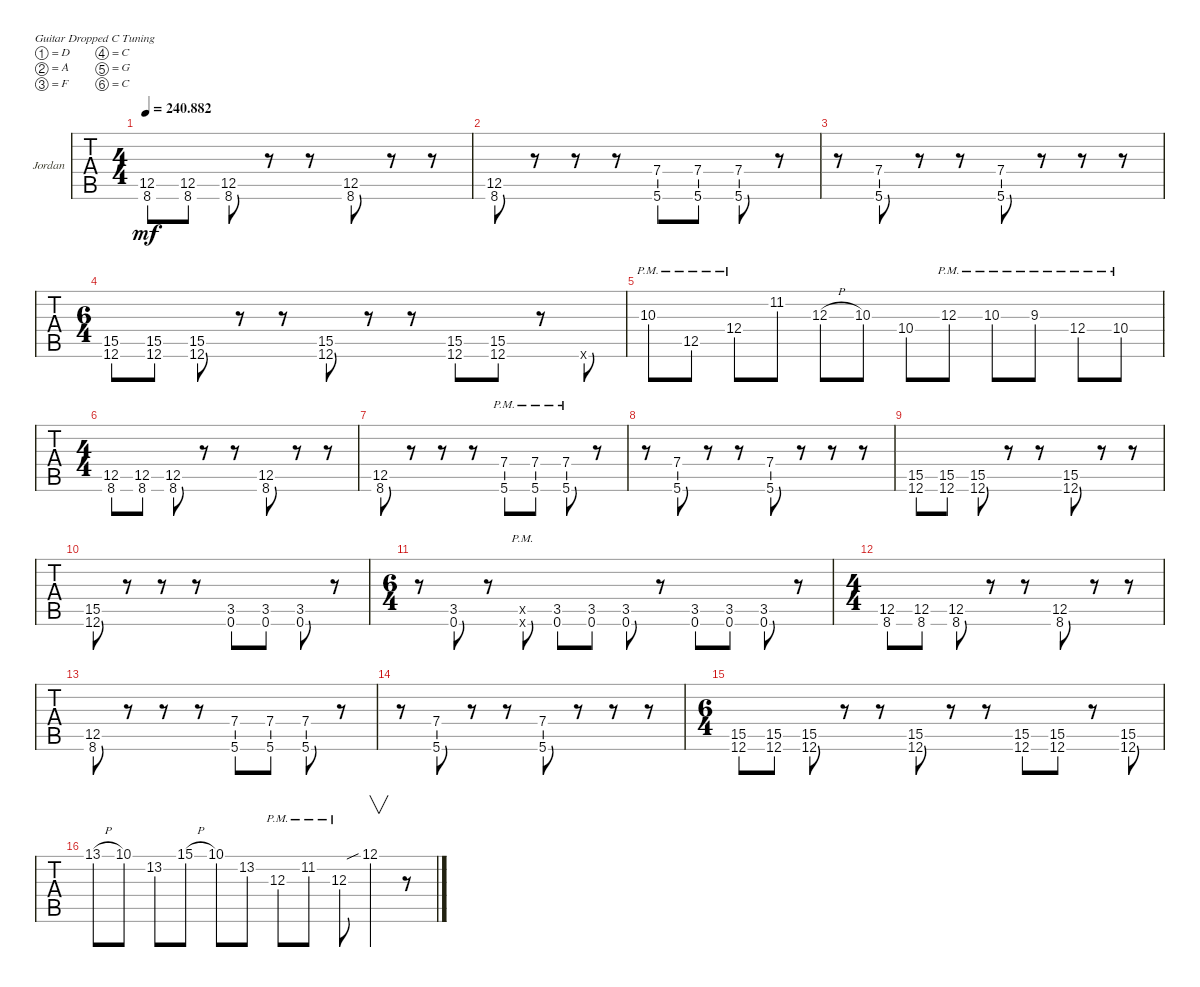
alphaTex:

\bracketExtendMode groupsimilarinstruments
\firstSystemTrackNameOrientation horizontal
\otherSystemsTrackNameOrientation horizontal
\track ("Jid-Lee" "Jordan") {instrument overdrivenguitar}
\staff {tabs}
\tuning (D4 A3 F3 C3 G2 C2)
\ts (4 4)
\tempo
240.882
\accidentals auto
\clef g2
\ottava regular
\simile none
\ks c
(12.5 8.6).8{dy mf} (12.5 8.6).8 (12.5 8.6).8 r.8 r.8 (12.5 8.6).8 r.8 r.8 |
(12.5 8.6).8 r.8 r.8 r.8 (5.6 7.4).8 (5.6 7.4).8 (5.6 7.4).8 r.8 |
r.8 (5.6 7.4).8 r.8 r.8 (5.6 7.4).8 r.8 r.8 r.8 |
\ts (6 4)
(12.6 15.5).8 (12.6 15.5).8 (12.6 15.5).8 r.8 r.8 (12.6 15.5).8 r.8 r.8 (12.6 15.5).8 (12.6 15.5).8 r.8 0.6{x}.8 |
10.3{pm}.8 12.5{pm}.8 12.4{pm}.8 11.2.8 12.3{h}.8 10.3.8 10.4.8 12.3{pm}.8 10.3{pm}.8 9.3{pm}.8 12.4{pm}.8 10.4{pm}.8 |
\ts (4 4)
(12.5 8.6).8 (12.5 8.6).8 (12.5 8.6).8 r.8 r.8 (12.5 8.6).8 r.8 r.8 |
(12.5 8.6).8 r.8 r.8 r.8 (5.6{pm} 7.4{pm}).8 (5.6{pm} 7.4{pm}).8 (5.6{pm} 7.4{pm}).8 r.8 |
r.8 (5.6 7.4).8 r.8 r.8 (5.6 7.4).8 r.8 r.8 r.8 |
(12.6 15.5).8 (12.6 15.5).8 (12.6 15.5).8 r.8 r.8 (12.6 15.5).8 r.8 r.8 |
(12.6 15.5).8 r.8 r.8 r.8 (0.6 3.5).8 (0.6 3.5).8 (0.6 3.5).8 r.8 |
\ts (6 4)
r.8 (0.6 3.5).8 r.8 (0.6{pm x} 0.5{x}).8 (0.6 3.5).8 (0.6 3.5).8 (0.6 3.5).8 r.8 (0.6 3.5).8 (0.6 3.5).8 (0.6 3.5).8 r.8 |
\ts (4 4)
(12.5 8.6).8 (12.5 8.6).8 (12.5 8.6).8 r.8 r.8 (12.5 8.6).8 r.8 r.8 |
(12.5 8.6).8 r.8 r.8 r.8 (5.6 7.4).8 (5.6 7.4).8 (5.6 7.4).8 r.8 |
r.8 (5.6 7.4).8 r.8 r.8 (5.6 7.4).8 r.8 r.8 r.8 |
\ts (6 4)
(12.6 15.5).8 (12.6 15.5).8 (12.6 15.5).8 r.8 r.8 (12.6 15.5).8 r.8 r.8 (12.6 15.5).8 (12.6 15.5).8 r.8 (12.6 15.5).8 |
13.1{h}.8 10.1.8 13.2.8 15.1{h}.8 10.1.8 13.2.8 12.3{pm}.8 11.2{pm}.8 12.3{pm}.8 12.1{sib}.4{v} r.8
